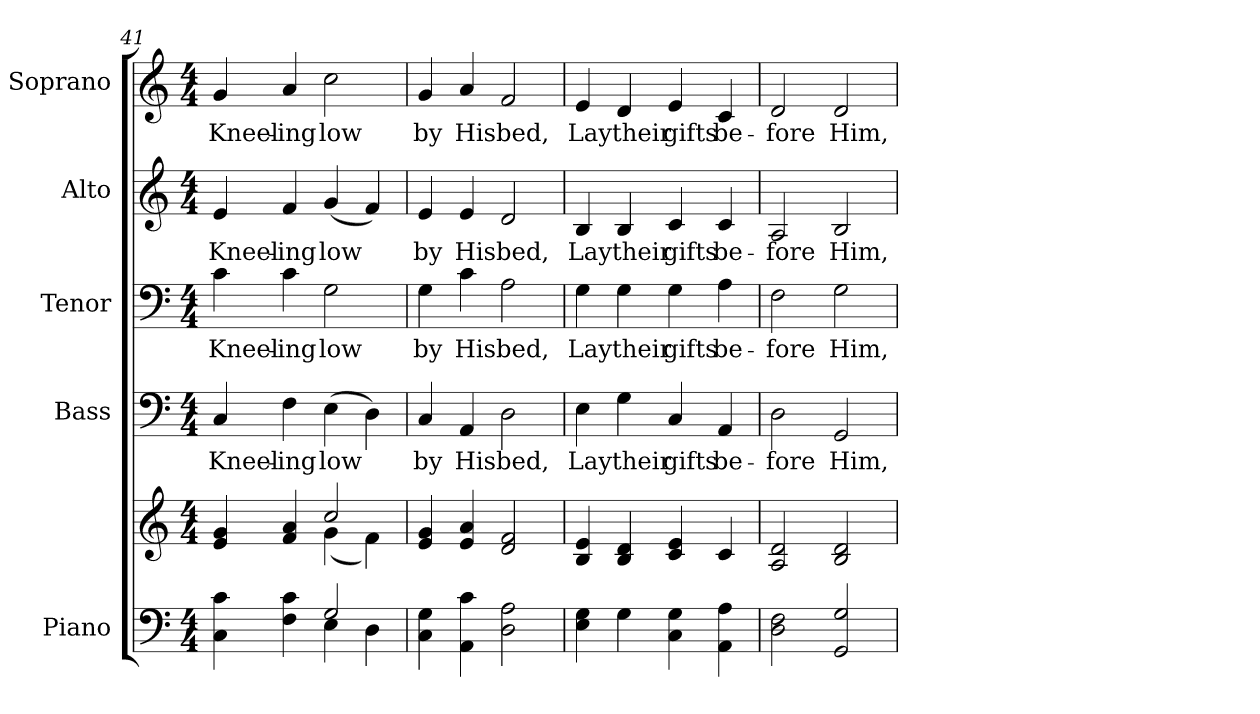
**kern	**kern	**kern	**text	**kern	**text	**kern	**text	**kern	**text
*part5	*part5	*part4	*part4	*part3	*part3	*part2	*part2	*part1	*part1
*staff6	*staff5	*staff4	*staff4	*staff3	*staff3	*staff2	*staff2	*staff1	*staff1
*I"Piano	*	*I"Bass	*	*I"Tenor	*	*I"Alto	*	*I"Soprano	*
*I'Pno.	*	*I'B.	*	*I'T.	*	*I'A.	*	*I'S.	*
!!LO:PB:g=z
*clefF4	*clefG2	*clefF4	*	*clefF4	*	*clefG2	*	*clefG2	*
*k[]	*k[]	*k[]	*	*k[]	*	*k[]	*	*k[]	*
*C:	*C:	*C:	*	*C:	*	*C:	*	*C:	*
*M4/4	*M4/4	*M4/4	*	*M4/4	*	*M4/4	*	*M4/4	*
=41	=41	=41	=41	=41	=41	=41	=41	=41	=41
*^	*^	*	*	*	*	*	*	*	*
!	!	!	!	!	!LO:LY:b:color=#000000	!	!	!	!	!	!
!	!	!	!	!	!	!	!LO:LY:b:color=#000000	!	!	!	!
!	!	!	!	!	!	!	!	!	!LO:LY:b:color=#000000	!	!
!	!	!	!	!	!	!	!	!	!	!	!LO:LY:b:color=#000000
4Ci\ 4ci	2ryy	4ei/ 4gi	2ryy	4Ci/	Kneel-	4ci\	Kneel-	4ei/	Kneel-	4gi/	Kneel-
!	!	!	!	!	!LO:LY:b:color=#000000	!	!	!	!	!	!
!	!	!	!	!	!	!	!LO:LY:b:color=#000000	!	!	!	!
!	!	!	!	!	!	!	!	!	!LO:LY:b:color=#000000	!	!
!	!	!	!	!	!	!	!	!	!	!	!LO:LY:b:color=#000000
4Fi\ 4ci	.	4fi/ 4ai	.	4Fi\	-ing	4ci\	-ing	4fi/	-ing	4ai/	-ing
!	!	!	!	!	!LO:LY:b:color=#000000	!	!	!	!	!	!
!	!	!	!	!	!	!	!LO:LY:b:color=#000000	!	!	!	!
!	!	!	!	!	!	!	!	!	!LO:LY:b:color=#000000	!	!
!	!	!	!	!	!	!	!	!	!	!	!LO:LY:b:color=#000000
2Gi/	4Ei\	2cci/	(4gi\	(4Ei\	low	2Gi\	low	(4gi/	low	2cci\	low
.	4Di\	.	4fi\)	4Di\)	.	.	.	4fi/)	.	.	.
*v	*v	*	*	*	*	*	*	*	*	*	*
*	*v	*v	*	*	*	*	*	*	*	*
=42	=42	=42	=42	=42	=42	=42	=42	=42	=42
*^	*^	*	*	*	*	*	*	*	*
!	!	!	!	!	!LO:LY:b:color=#000000	!	!	!	!	!	!
*v	*v	*	*	*	*	*	*	*	*	*	*
*	*v	*v	*	*	*	*	*	*	*	*
*^	*^	*	*	*	*	*	*	*	*
!	!	!	!	!	!	!	!LO:LY:b:color=#000000	!	!	!	!
*v	*v	*	*	*	*	*	*	*	*	*	*
*	*v	*v	*	*	*	*	*	*	*	*
*^	*^	*	*	*	*	*	*	*	*
!	!	!	!	!	!	!	!	!	!LO:LY:b:color=#000000	!	!
*v	*v	*	*	*	*	*	*	*	*	*	*
*	*v	*v	*	*	*	*	*	*	*	*
*^	*^	*	*	*	*	*	*	*	*
!	!	!	!	!	!	!	!	!	!	!	!LO:LY:b:color=#000000
*v	*v	*	*	*	*	*	*	*	*	*	*
*	*v	*v	*	*	*	*	*	*	*	*
4Ci\ 4Gi	4ei/ 4gi	4Ci/	by	4Gi\	by	4ei/	by	4gi/	by
!	!	!	!LO:LY:b:color=#000000	!	!	!	!	!	!
!	!	!	!	!	!LO:LY:b:color=#000000	!	!	!	!
!	!	!	!	!	!	!	!LO:LY:b:color=#000000	!	!
!	!	!	!	!	!	!	!	!	!LO:LY:b:color=#000000
4AAi\ 4ci	4ei/ 4ai	4AAi/	His	4ci\	His	4ei/	His	4ai/	His
!	!	!	!LO:LY:b:color=#000000	!	!	!	!	!	!
!	!	!	!	!	!LO:LY:b:color=#000000	!	!	!	!
!	!	!	!	!	!	!	!LO:LY:b:color=#000000	!	!
!	!	!	!	!	!	!	!	!	!LO:LY:b:color=#000000
2Di\ 2Ai	2di/ 2fi	2Di\	bed,	2Ai\	bed,	2di/	bed,	2fi/	bed,
!!LO:PB:g=z
=43	=43	=43	=43	=43	=43	=43	=43	=43	=43
!	!	!	!LO:LY:b:color=#000000	!	!	!	!	!	!
!	!	!	!	!	!LO:LY:b:color=#000000	!	!	!	!
!	!	!	!	!	!	!	!LO:LY:b:color=#000000	!	!
!	!	!	!	!	!	!	!	!	!LO:LY:b:color=#000000
4Ei\ 4Gi	4Bi/ 4ei	4Ei\	Lay	4Gi\	Lay	4Bi/	Lay	4ei/	Lay
!	!	!	!LO:LY:b:color=#000000	!	!	!	!	!	!
!	!	!	!	!	!LO:LY:b:color=#000000	!	!	!	!
!	!	!	!	!	!	!	!LO:LY:b:color=#000000	!	!
!	!	!	!	!	!	!	!	!	!LO:LY:b:color=#000000
4Gi\	4Bi/ 4di	4Gi\	their	4Gi\	their	4Bi/	their	4di/	their
!	!	!	!LO:LY:b:color=#000000	!	!	!	!	!	!
!	!	!	!	!	!LO:LY:b:color=#000000	!	!	!	!
!	!	!	!	!	!	!	!LO:LY:b:color=#000000	!	!
!	!	!	!	!	!	!	!	!	!LO:LY:b:color=#000000
4Ci\ 4Gi	4ci/ 4ei	4Ci/	gifts	4Gi\	gifts	4ci/	gifts	4ei/	gifts
!	!	!	!LO:LY:b:color=#000000	!	!	!	!	!	!
!	!	!	!	!	!LO:LY:b:color=#000000	!	!	!	!
!	!	!	!	!	!	!	!LO:LY:b:color=#000000	!	!
!	!	!	!	!	!	!	!	!	!LO:LY:b:color=#000000
4AAi\ 4Ai	4ci/	4AAi/	be-	4Ai\	be-	4ci/	be-	4ci/	be-
=44	=44	=44	=44	=44	=44	=44	=44	=44	=44
!	!	!	!LO:LY:b:color=#000000	!	!	!	!	!	!
!	!	!	!	!	!LO:LY:b:color=#000000	!	!	!	!
!	!	!	!	!	!	!	!LO:LY:b:color=#000000	!	!
!	!	!	!	!	!	!	!	!	!LO:LY:b:color=#000000
2Di\ 2Fi	2Ai/ 2di	2Di\	-fore	2Fi\	-fore	2Ai/	-fore	2di/	-fore
!	!	!	!LO:LY:b:color=#000000	!	!	!	!	!	!
!	!	!	!	!	!LO:LY:b:color=#000000	!	!	!	!
!	!	!	!	!	!	!	!LO:LY:b:color=#000000	!	!
!	!	!	!	!	!	!	!	!	!LO:LY:b:color=#000000
2GGi/ 2Gi	2Bi/ 2di	2GGi/	Him,	2Gi\	Him,	2Bi/	Him,	2di/	Him,
=	=	=	=	=	=	=	=	=	=
*-	*-	*-	*-	*-	*-	*-	*-	*-	*-
